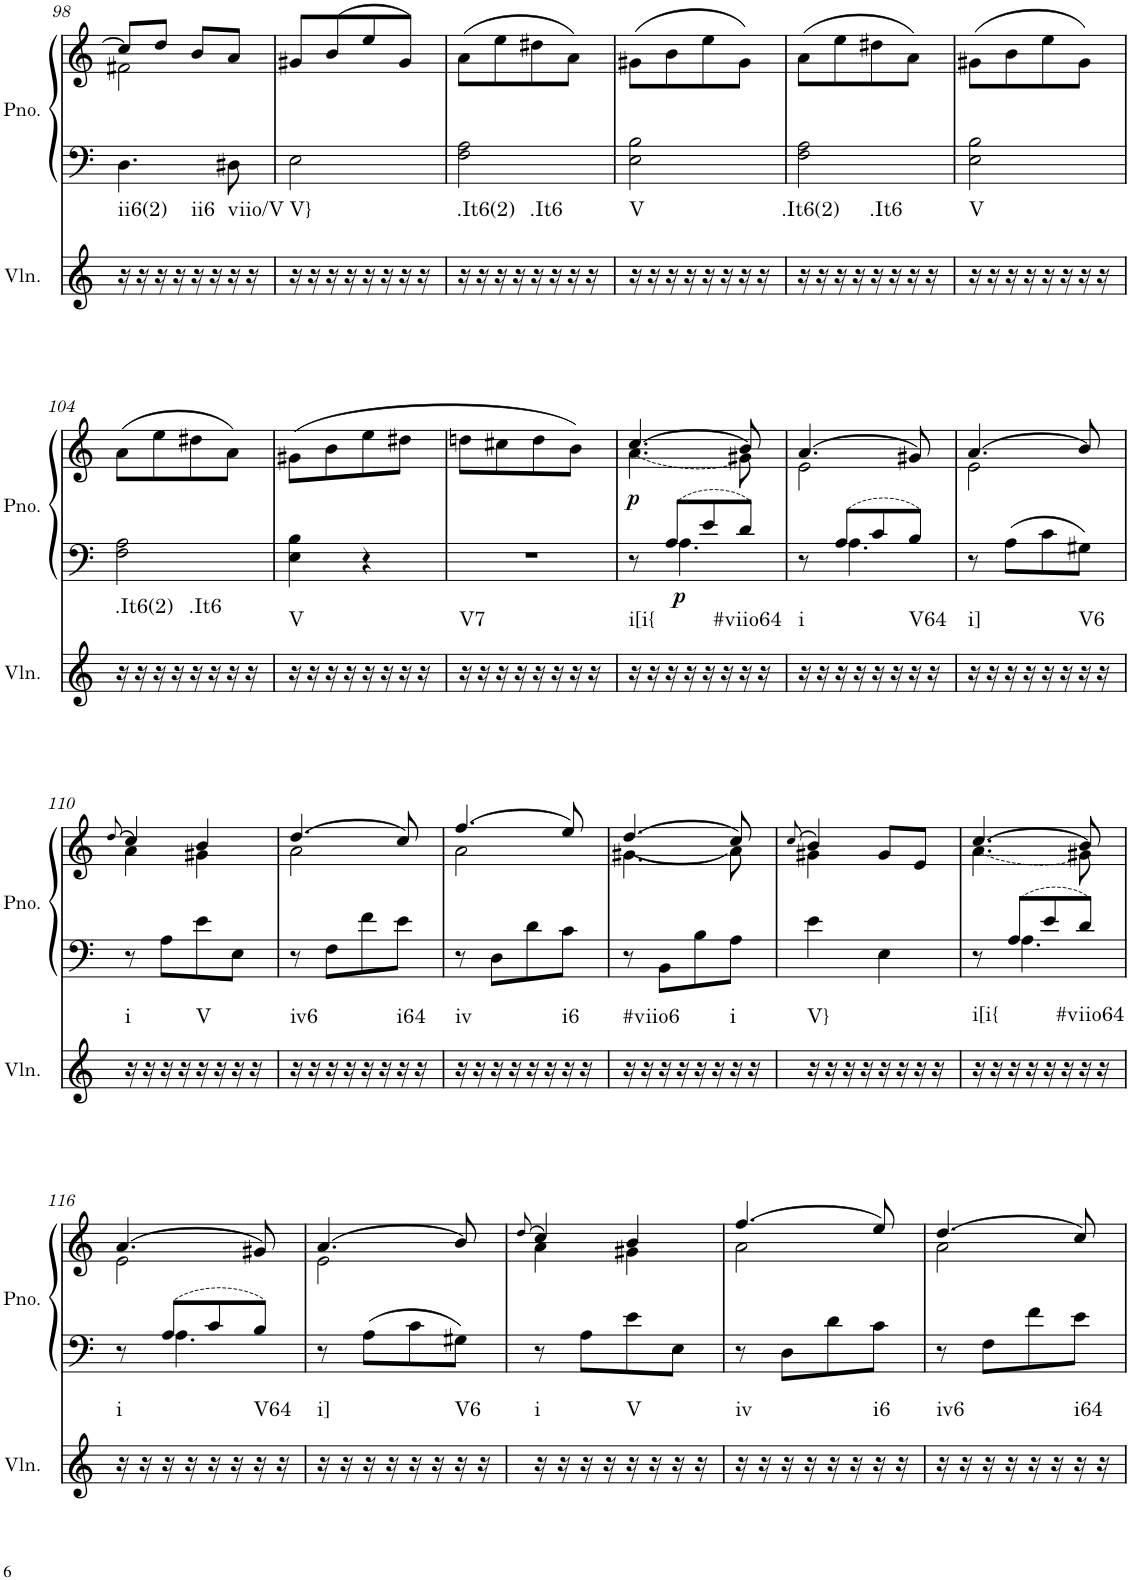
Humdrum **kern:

**kern	**harte	**kern	**kern	**dynam
*part2	*part2	*part1	*part1	*part1
*staff3	*	*staff2	*staff1	*staff1/2
*I"Violin	*	*I"Piano	*	*
*I'Vln.	*	*I'Pno.	*	*
!!LO:PB:g=z
*clefG2	*	*clefF4	*clefG2	*
*k[]	*	*k[]	*k[]	*
*M2/4	*	*M2/4	*M2/4	*
=98	=98	=98	=98	=98
*	*	*	*^	*
!	!LO:H:kt=ii6(2)	!	!	!	!
16r	N	4.D\	8cc/L]	2f#X\	.
16r	.	.	.	.	.
16r	.	.	8dd/J	.	.
16r	.	.	.	.	.
!	!LO:H:kt=ii6	!	!	!	!
16r	N	.	8b/L	.	.
16r	.	.	.	.	.
!	!LO:H:kt=viio/V	!	!	!	!
16r	N	8D#X\	8a/J	.	.
16r	.	.	.	.	.
*	*	*	*v	*v	*
=99	=99	=99	=99	=99
!	!LO:H:kt=V}	!	!	!
16r	N	2E\	8g#X/L	.
16r	.	.	.	.
16r	.	.	(>8b/	.
16r	.	.	.	.
16r	.	.	8ee/	.
16r	.	.	.	.
16r	.	.	8g#/J)	.
16r	.	.	.	.
=100	=100	=100	=100	=100
!	!LO:H:kt=.It6(2)	!	!	!
16r	N	2F\ 2A\	(8a\L	.
16r	.	.	.	.
16r	.	.	8ee\	.
16r	.	.	.	.
!	!LO:H:kt=.It6	!	!	!
16r	N	.	8dd#X\	.
16r	.	.	.	.
16r	.	.	8a\J)	.
16r	.	.	.	.
=101	=101	=101	=101	=101
!	!LO:H:kt=V	!	!	!
16r	N	2E\ 2B\	(8g#X\L	.
16r	.	.	.	.
16r	.	.	8b\	.
16r	.	.	.	.
16r	.	.	8ee\	.
16r	.	.	.	.
16r	.	.	8g#\J)	.
16r	.	.	.	.
=102	=102	=102	=102	=102
!	!LO:H:kt=.It6(2)	!	!	!
16r	N	2F\ 2A\	(8a\L	.
16r	.	.	.	.
16r	.	.	8ee\	.
16r	.	.	.	.
!	!LO:H:kt=.It6	!	!	!
16r	N	.	8dd#X\	.
16r	.	.	.	.
16r	.	.	8a\J)	.
16r	.	.	.	.
=103	=103	=103	=103	=103
!	!LO:H:kt=V	!	!	!
16r	N	2E\ 2B\	(8g#X\L	.
16r	.	.	.	.
16r	.	.	8b\	.
16r	.	.	.	.
16r	.	.	8ee\	.
16r	.	.	.	.
16r	.	.	8g#\J)	.
16r	.	.	.	.
!!LO:LB:g=z
=104	=104	=104	=104	=104
!	!LO:H:kt=.It6(2)	!	!	!
16r	N	2F\ 2A\	(8a\L	.
16r	.	.	.	.
16r	.	.	8ee\	.
16r	.	.	.	.
!	!LO:H:kt=.It6	!	!	!
16r	N	.	8dd#X\	.
16r	.	.	.	.
16r	.	.	8a\J)	.
16r	.	.	.	.
=105	=105	=105	=105	=105
!	!LO:H:kt=V	!	!	!
16r	N	4E\ 4B\	(8g#X\L	.
16r	.	.	.	.
16r	.	.	8b\	.
16r	.	.	.	.
16r	.	4r	8ee\	.
16r	.	.	.	.
16r	.	.	8dd#X\J	.
16r	.	.	.	.
=106	=106	=106	=106	=106
!	!LO:H:kt=V7	!	!	!
16r	N	2r	8ddn\L	.
16r	.	.	.	.
16r	.	.	8cc#X\	.
16r	.	.	.	.
16r	.	.	8dd\	.
16r	.	.	.	.
16r	.	.	8b\J)	.
16r	.	.	.	.
=107	=107	=107	=107	=107
*	*	*^	*^	*
!	!LO:H:kt=i[i{	!	!	!	!	!LO:DY:b
16r	N	8r	8ryy	(4.cc/	(4.a\	p
16r	.	.	.	.	.	.
!	!	!	!	!	!	!LO:DY:b=2
16r	.	8A/L	4.A\	.	.	p
16r	.	.	.	.	.	.
16r	.	8e/	.	.	.	.
16r	.	.	.	.	.	.
!	!LO:H:kt=#viio64	!	!	!	!	!
16r	N	8d/J	.	8b/)	8g#X\)	.
16r	.	.	.	.	.	.
=108	=108	=108	=108	=108	=108	=108
!	!LO:H:kt=i	!	!	!	!	!
16r	N	8r	8ryy	(4.a/	2e\	.
16r	.	.	.	.	.	.
16r	.	8A/L	4.A\	.	.	.
16r	.	.	.	.	.	.
16r	.	8c/	.	.	.	.
16r	.	.	.	.	.	.
!	!LO:H:kt=V64	!	!	!	!	!
16r	N	8B/J	.	8g#X/)	.	.
16r	.	.	.	.	.	.
*	*	*v	*v	*	*	*
=109	=109	=109	=109	=109	=109
!	!LO:H:kt=i]	!	!	!	!
16r	N	8r	(4.a/	2e\	.
16r	.	.	.	.	.
16r	.	8A\L	.	.	.
16r	.	.	.	.	.
16r	.	8c\	.	.	.
16r	.	.	.	.	.
!	!LO:H:kt=V6	!	!	!	!
16r	N	8G#X\J	8b/)	.	.
16r	.	.	.	.	.
!!LO:LB:g=z	!!
=110	=110	=110	=110	=110	=110
.	.	.	(>8qdd/	.	.
!	!LO:H:kt=i	!	!	!	!
16r	N	8r	4cc/)	4a\	.
16r	.	.	.	.	.
16r	.	8A\L	.	.	.
16r	.	.	.	.	.
!	!LO:H:kt=V	!	!	!	!
16r	N	8e\	4b/	4g#X\	.
16r	.	.	.	.	.
16r	.	8E\J	.	.	.
16r	.	.	.	.	.
=111	=111	=111	=111	=111	=111
!	!LO:H:kt=iv6	!	!	!	!
16r	N	8r	(4.dd/	2a\	.
16r	.	.	.	.	.
16r	.	8F\L	.	.	.
16r	.	.	.	.	.
16r	.	8f\	.	.	.
16r	.	.	.	.	.
!	!LO:H:kt=i64	!	!	!	!
16r	N	8e\J	8cc/)	.	.
16r	.	.	.	.	.
=112	=112	=112	=112	=112	=112
!	!LO:H:kt=iv	!	!	!	!
16r	N	8r	(4.ff/	2a\	.
16r	.	.	.	.	.
16r	.	8D\L	.	.	.
16r	.	.	.	.	.
16r	.	8d\	.	.	.
16r	.	.	.	.	.
!	!LO:H:kt=i6	!	!	!	!
16r	N	8c\J	8ee/)	.	.
16r	.	.	.	.	.
=113	=113	=113	=113	=113	=113
!	!LO:H:kt=#viio6	!	!	!	!
16r	N	8r	(4.dd/	(4.g#X\	.
16r	.	.	.	.	.
16r	.	8BB\L	.	.	.
16r	.	.	.	.	.
16r	.	8B\	.	.	.
16r	.	.	.	.	.
!	!LO:H:kt=i	!	!	!	!
16r	N	8A\J	8cc/)	8a\)	.
16r	.	.	.	.	.
=114	=114	=114	=114	=114	=114
.	.	.	(>8qcc/	.	.
!	!LO:H:kt=V}	!	!	!	!
16r	N	4e\	4b/)	4g#X\	.
16r	.	.	.	.	.
16r	.	.	.	.	.
16r	.	.	.	.	.
16r	.	4E\	8g#/L	4ryy	.
16r	.	.	.	.	.
16r	.	.	8e/J	.	.
16r	.	.	.	.	.
=115	=115	=115	=115	=115	=115
*	*	*^	*	*	*
!	!LO:H:kt=i[i{	!	!	!	!	!
16r	N	8r	8ryy	(4.cc/	(4.a\	.
16r	.	.	.	.	.	.
16r	.	8A/L	4.A\	.	.	.
16r	.	.	.	.	.	.
16r	.	8e/	.	.	.	.
16r	.	.	.	.	.	.
!	!LO:H:kt=#viio64	!	!	!	!	!
16r	N	8d/J	.	8b/)	8g#X\)	.
16r	.	.	.	.	.	.
!!LO:LB:g=z	!!
=116	=116	=116	=116	=116	=116	=116
!	!LO:H:kt=i	!	!	!	!	!
16r	N	8r	8ryy	(4.a/	2e\	.
16r	.	.	.	.	.	.
16r	.	8A/L	4.A\	.	.	.
16r	.	.	.	.	.	.
16r	.	8c/	.	.	.	.
16r	.	.	.	.	.	.
!	!LO:H:kt=V64	!	!	!	!	!
16r	N	8B/J	.	8g#X/)	.	.
16r	.	.	.	.	.	.
*	*	*v	*v	*	*	*
=117	=117	=117	=117	=117	=117
!	!LO:H:kt=i]	!	!	!	!
16r	N	8r	(4.a/	2e\	.
16r	.	.	.	.	.
16r	.	8A\L	.	.	.
16r	.	.	.	.	.
16r	.	8c\	.	.	.
16r	.	.	.	.	.
!	!LO:H:kt=V6	!	!	!	!
16r	N	8G#X\J	8b/)	.	.
16r	.	.	.	.	.
=118	=118	=118	=118	=118	=118
.	.	.	(>8qdd/	.	.
!	!LO:H:kt=i	!	!	!	!
16r	N	8r	4cc/)	4a\	.
16r	.	.	.	.	.
16r	.	8A\L	.	.	.
16r	.	.	.	.	.
!	!LO:H:kt=V	!	!	!	!
16r	N	8e\	4b/	4g#X\	.
16r	.	.	.	.	.
16r	.	8E\J	.	.	.
16r	.	.	.	.	.
=119	=119	=119	=119	=119	=119
!	!LO:H:kt=iv	!	!	!	!
16r	N	8r	(4.ff/	2a\	.
16r	.	.	.	.	.
16r	.	8D\L	.	.	.
16r	.	.	.	.	.
16r	.	8d\	.	.	.
16r	.	.	.	.	.
!	!LO:H:kt=i6	!	!	!	!
16r	N	8c\J	8ee/)	.	.
16r	.	.	.	.	.
=120	=120	=120	=120	=120	=120
!	!LO:H:kt=iv6	!	!	!	!
16r	N	8r	(4.dd/	2a\	.
16r	.	.	.	.	.
16r	.	8F\L	.	.	.
16r	.	.	.	.	.
16r	.	8f\	.	.	.
16r	.	.	.	.	.
!	!LO:H:kt=i64	!	!	!	!
16r	N	8e\J	8cc/)	.	.
16r	.	.	.	.	.
*	*	*	*v	*v	*
=	=	=	=	=
*-	*-	*-	*-	*-
